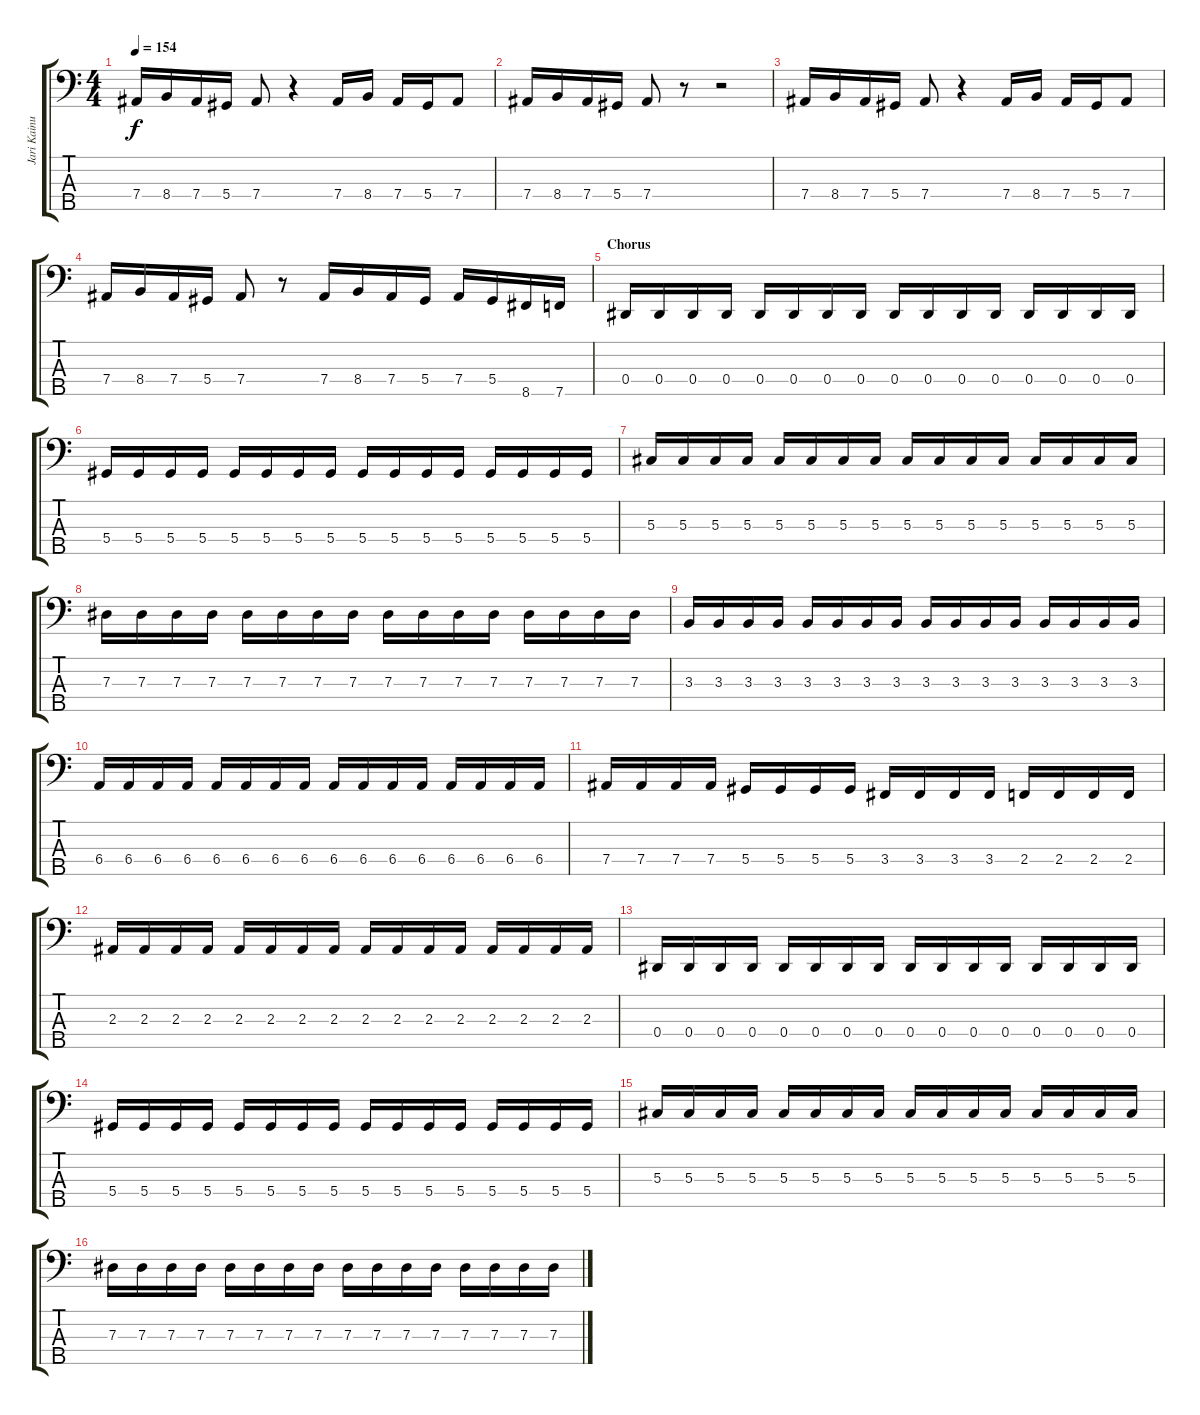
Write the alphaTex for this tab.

\track ("Jari Kainulainen - Bass" "Jari Kainu") {instrument electricbassfinger}
\staff {score tabs}
\tuning (Gb2 Db2 Ab1 Eb1 Bb0) {hide}
\ts (4 4)
\tempo 154
\clef f4
\ks c
7.4.16{dy f} 8.4.16 7.4.16 5.4.16 7.4.8 r.4 7.4.16 8.4.16 7.4.16 5.4.16 7.4.8 |
7.4.16 8.4.16 7.4.16 5.4.16 7.4.8 r.8 r.2 |
7.4.16 8.4.16 7.4.16 5.4.16 7.4.8 r.4 7.4.16 8.4.16 7.4.16 5.4.16 7.4.8 |
7.4.16 8.4.16 7.4.16 5.4.16 7.4.8 r.8 7.4.16 8.4.16 7.4.16 5.4.16 7.4.16 5.4.16 8.5.16 7.5.16 |
\section ("" "Chorus")
0.4.16 0.4.16 0.4.16 0.4.16 0.4.16 0.4.16 0.4.16 0.4.16 0.4.16 0.4.16 0.4.16 0.4.16 0.4.16 0.4.16 0.4.16 0.4.16 |
5.4.16 5.4.16 5.4.16 5.4.16 5.4.16 5.4.16 5.4.16 5.4.16 5.4.16 5.4.16 5.4.16 5.4.16 5.4.16 5.4.16 5.4.16 5.4.16 |
5.3.16 5.3.16 5.3.16 5.3.16 5.3.16 5.3.16 5.3.16 5.3.16 5.3.16 5.3.16 5.3.16 5.3.16 5.3.16 5.3.16 5.3.16 5.3.16 |
7.3.16 7.3.16 7.3.16 7.3.16 7.3.16 7.3.16 7.3.16 7.3.16 7.3.16 7.3.16 7.3.16 7.3.16 7.3.16 7.3.16 7.3.16 7.3.16 |
3.3.16 3.3.16 3.3.16 3.3.16 3.3.16 3.3.16 3.3.16 3.3.16 3.3.16 3.3.16 3.3.16 3.3.16 3.3.16 3.3.16 3.3.16 3.3.16 |
6.4.16 6.4.16 6.4.16 6.4.16 6.4.16 6.4.16 6.4.16 6.4.16 6.4.16 6.4.16 6.4.16 6.4.16 6.4.16 6.4.16 6.4.16 6.4.16 |
7.4.16 7.4.16 7.4.16 7.4.16 5.4.16 5.4.16 5.4.16 5.4.16 3.4.16 3.4.16 3.4.16 3.4.16 2.4.16 2.4.16 2.4.16 2.4.16 |
2.3.16 2.3.16 2.3.16 2.3.16 2.3.16 2.3.16 2.3.16 2.3.16 2.3.16 2.3.16 2.3.16 2.3.16 2.3.16 2.3.16 2.3.16 2.3.16 |
0.4.16 0.4.16 0.4.16 0.4.16 0.4.16 0.4.16 0.4.16 0.4.16 0.4.16 0.4.16 0.4.16 0.4.16 0.4.16 0.4.16 0.4.16 0.4.16 |
5.4.16 5.4.16 5.4.16 5.4.16 5.4.16 5.4.16 5.4.16 5.4.16 5.4.16 5.4.16 5.4.16 5.4.16 5.4.16 5.4.16 5.4.16 5.4.16 |
5.3.16 5.3.16 5.3.16 5.3.16 5.3.16 5.3.16 5.3.16 5.3.16 5.3.16 5.3.16 5.3.16 5.3.16 5.3.16 5.3.16 5.3.16 5.3.16 |
7.3.16 7.3.16 7.3.16 7.3.16 7.3.16 7.3.16 7.3.16 7.3.16 7.3.16 7.3.16 7.3.16 7.3.16 7.3.16 7.3.16 7.3.16 7.3.16
